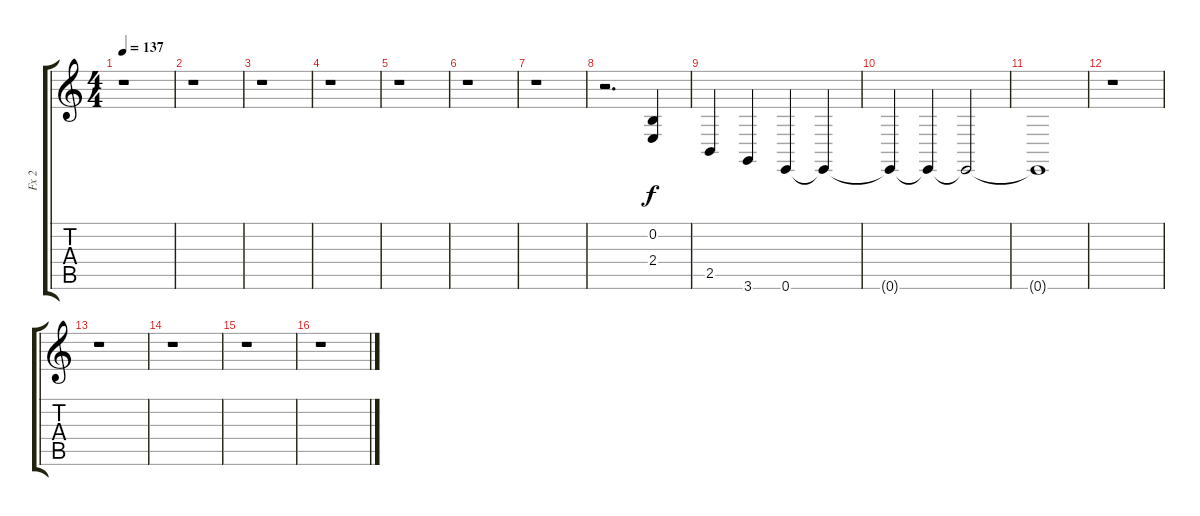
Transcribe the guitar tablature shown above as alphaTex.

\track ("Fx 2" "Fx 2") {instrument applause}
\staff {score tabs}
\tuning (E4 B3 G3 D3 A2 E2) {hide}
\ts (4 4)
\tempo 137
\clef g2
\ks c
r.1{dy f} |
r.1 |
r.1 |
r.1 |
r.1 |
r.1 |
r.1 |
r.2{d} (0.2 2.4).4{volume 13} |
2.5.4{volume 12} 3.6.4{volume 12} 0.6.4{volume 11} 0.6{t}.4{volume 10} |
0.6{t}.4{volume 10} 0.6{t}.4{volume 9} 0.6{t}.2{volume 8} |
0.6{t}.1{volume 7} |
r.1 |
r.1 |
r.1 |
r.1 |
r.1
